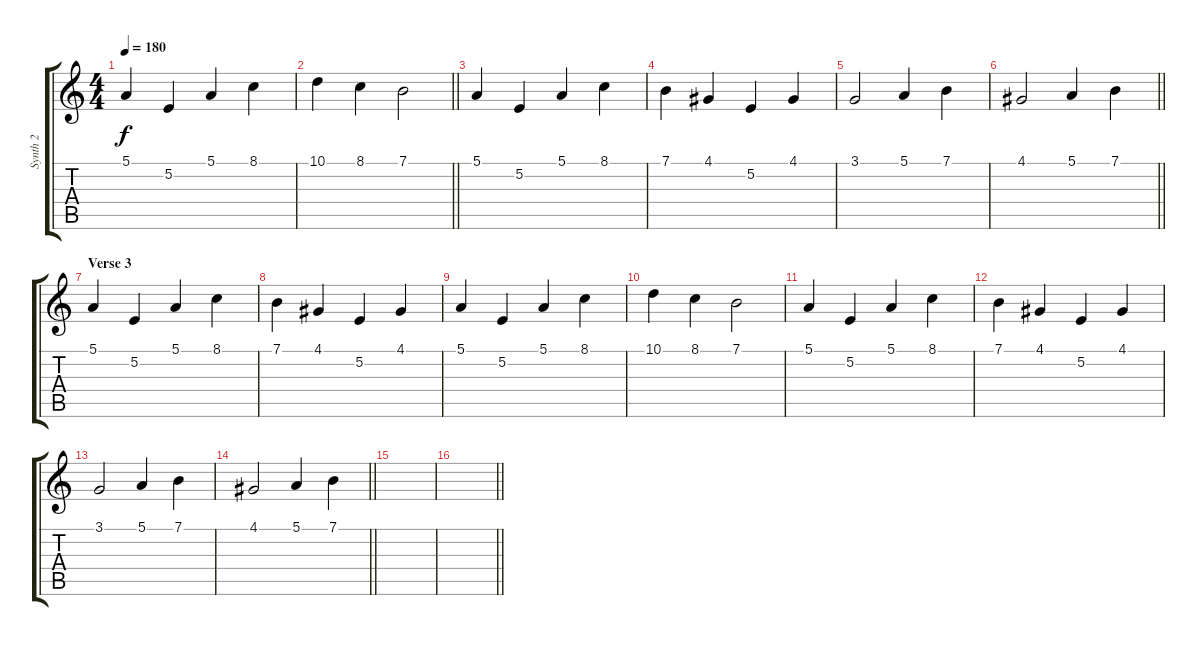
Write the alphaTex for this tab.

\track ("Synth 2" "Synth 2") {instrument stringensemble1}
\staff {score tabs}
\tuning (E4 B3 G3 D3 A2 E2) {hide}
\ts (4 4)
\tempo 180
\clef g2
\ks c
5.1.4{dy f} 5.2.4 5.1.4 8.1.4 |
\barLineRight lightlight
10.1.4 8.1.4 7.1.2 |
\section ("" "")
5.1.4 5.2.4 5.1.4 8.1.4 |
7.1.4 4.1.4 5.2.4 4.1.4 |
3.1.2 5.1.4 7.1.4 |
\barLineRight lightlight
4.1.2 5.1.4 7.1.4 |
\section ("" "Verse 3")
5.1.4 5.2.4 5.1.4 8.1.4 |
7.1.4 4.1.4 5.2.4 4.1.4 |
5.1.4 5.2.4 5.1.4 8.1.4 |
10.1.4 8.1.4 7.1.2 |
5.1.4 5.2.4 5.1.4 8.1.4 |
7.1.4 4.1.4 5.2.4 4.1.4 |
3.1.2 5.1.4 7.1.4 |
\barLineRight lightlight
4.1.2 5.1.4 7.1.4 |
\section ("" "")
|
\barLineRight lightlight
